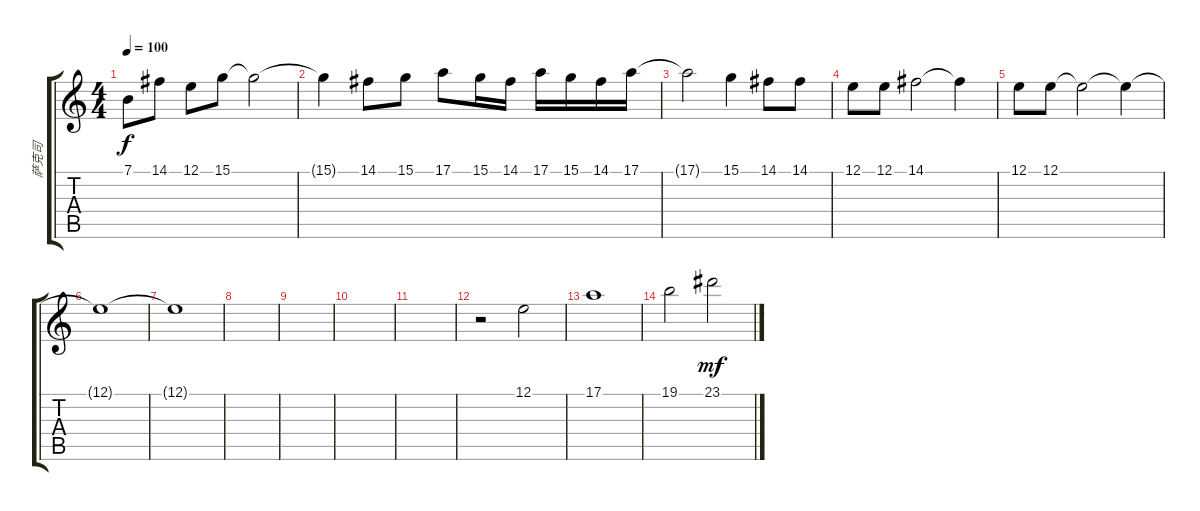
\track ("萨克司" "萨克司") {instrument tenorsax}
\staff {score tabs}
\tuning (E4 B3 G3 D3 A2 E2) {hide}
\ts (4 4)
\tempo 100
\clef g2
\ks c
7.1.8{dy f instrument tenorsax} 14.1.8 12.1.8 15.1.8 15.1{t}.2 |
15.1{t}.4 14.1.8 15.1.8 17.1.8 15.1.16 14.1.16 17.1.16 15.1.16 14.1.16 17.1.16 |
17.1{t}.2 15.1.4 14.1.8 14.1.8 |
12.1.8{txt ""} 12.1.8 14.1.2 14.1{t}.4 |
12.1.8 12.1.8 12.1{t}.2 12.1{t}.4 |
12.1{t}.1{volume 4} |
12.1{t}.1 |
|
|
|
|
r.2 12.1.2{volume 11} |
17.1.1{volume 14 instrument distortionguitar} |
19.1.2{volume 12} 23.1.2{dy mf volume 16}
